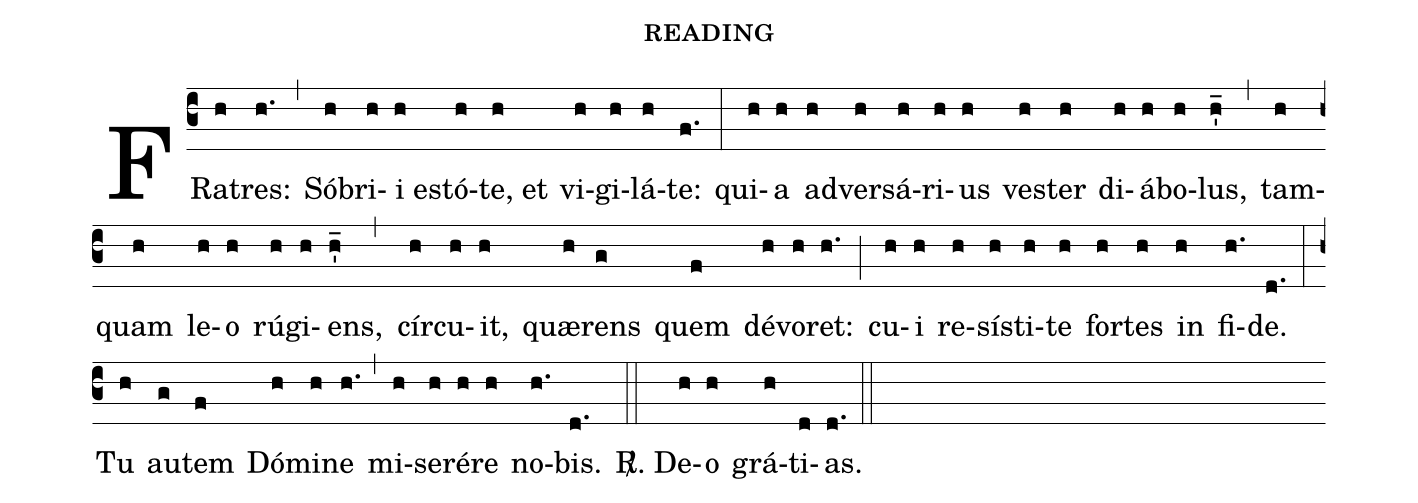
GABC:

name: reading;
%%
(c3) FRa(h)tres:(h.) (,) Só(h)bri(h)i es(h)tó(h)te, et(h) vi(h)gi(h)lá(h)te:(f.) (:)
qui(h)a(h) ad(h)ver(h)sá(h)ri(h)us(h) ves(h)ter(h) di(h)á(h)bo(h)lus,(h_') (,)
  tam(h)quam(h) le(h)o(h) rú(h)gi(h)ens,(h_') (,)
  cír(h)cu(h)it,(h) quæ(h)rens(g) quem(f) dé(h)vo(h)ret:(h.) (;)
cu(h)i(h) re(h)sí(h)sti(h)te(h) for(h)tes(h) in(h) fi(h.)de.(d.) (:)
Tu(h) au(g)tem(f) Dó(h)mi(h)ne(h.) (,)
  mi(h)se(h)ré(h)re(h) no(h.)bis.(d.) (::)
<sp>R/</sp>. De(h)o(h) grá(h)ti(d)as.(d.) (::)
